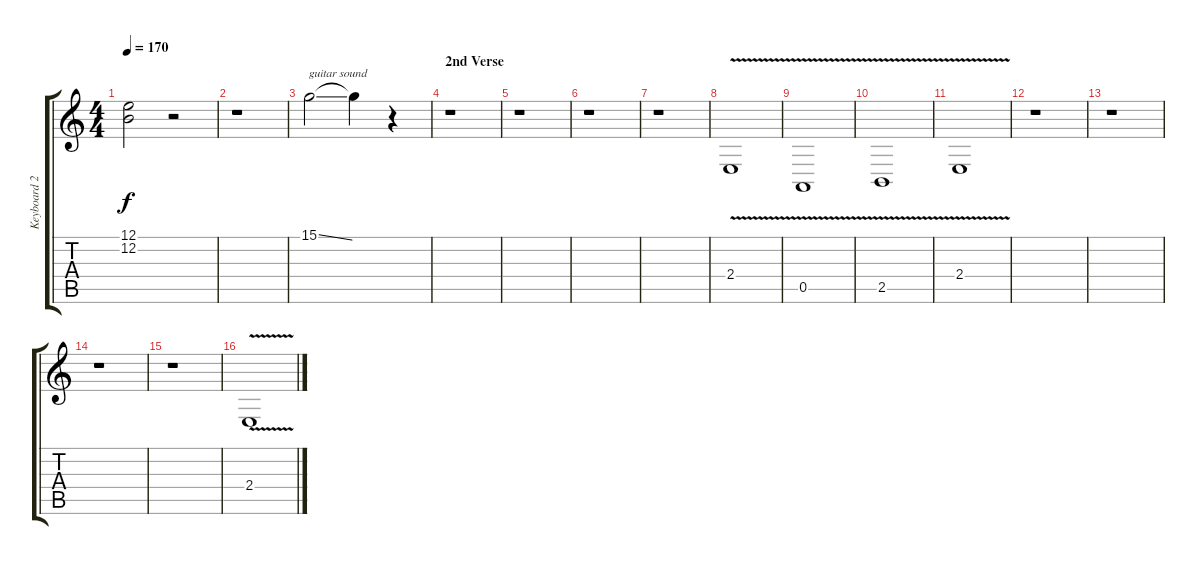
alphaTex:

\track ("Keyboard 2" "Keyboard 2") {instrument lead2sawtooth}
\staff {score tabs}
\tuning (E4 B3 G3 D3 A2 E2) {hide}
\ts (4 4)
\tempo 170
\clef g2
\ks c
(12.1{t} 12.2{t}).2{dy f} r.2 |
r.1 |
15.1{ss}.2{txt "guitar sound"} 15.1{t}.4 r.4 |
\section ("" "2nd Verse")
r.1 |
r.1 |
r.1 |
r.1 |
2.4{v}.1 |
0.5{v}.1 |
2.5{v}.1 |
2.4{v}.1 |
r.1 |
r.1 |
r.1 |
r.1 |
2.4{v}.1
